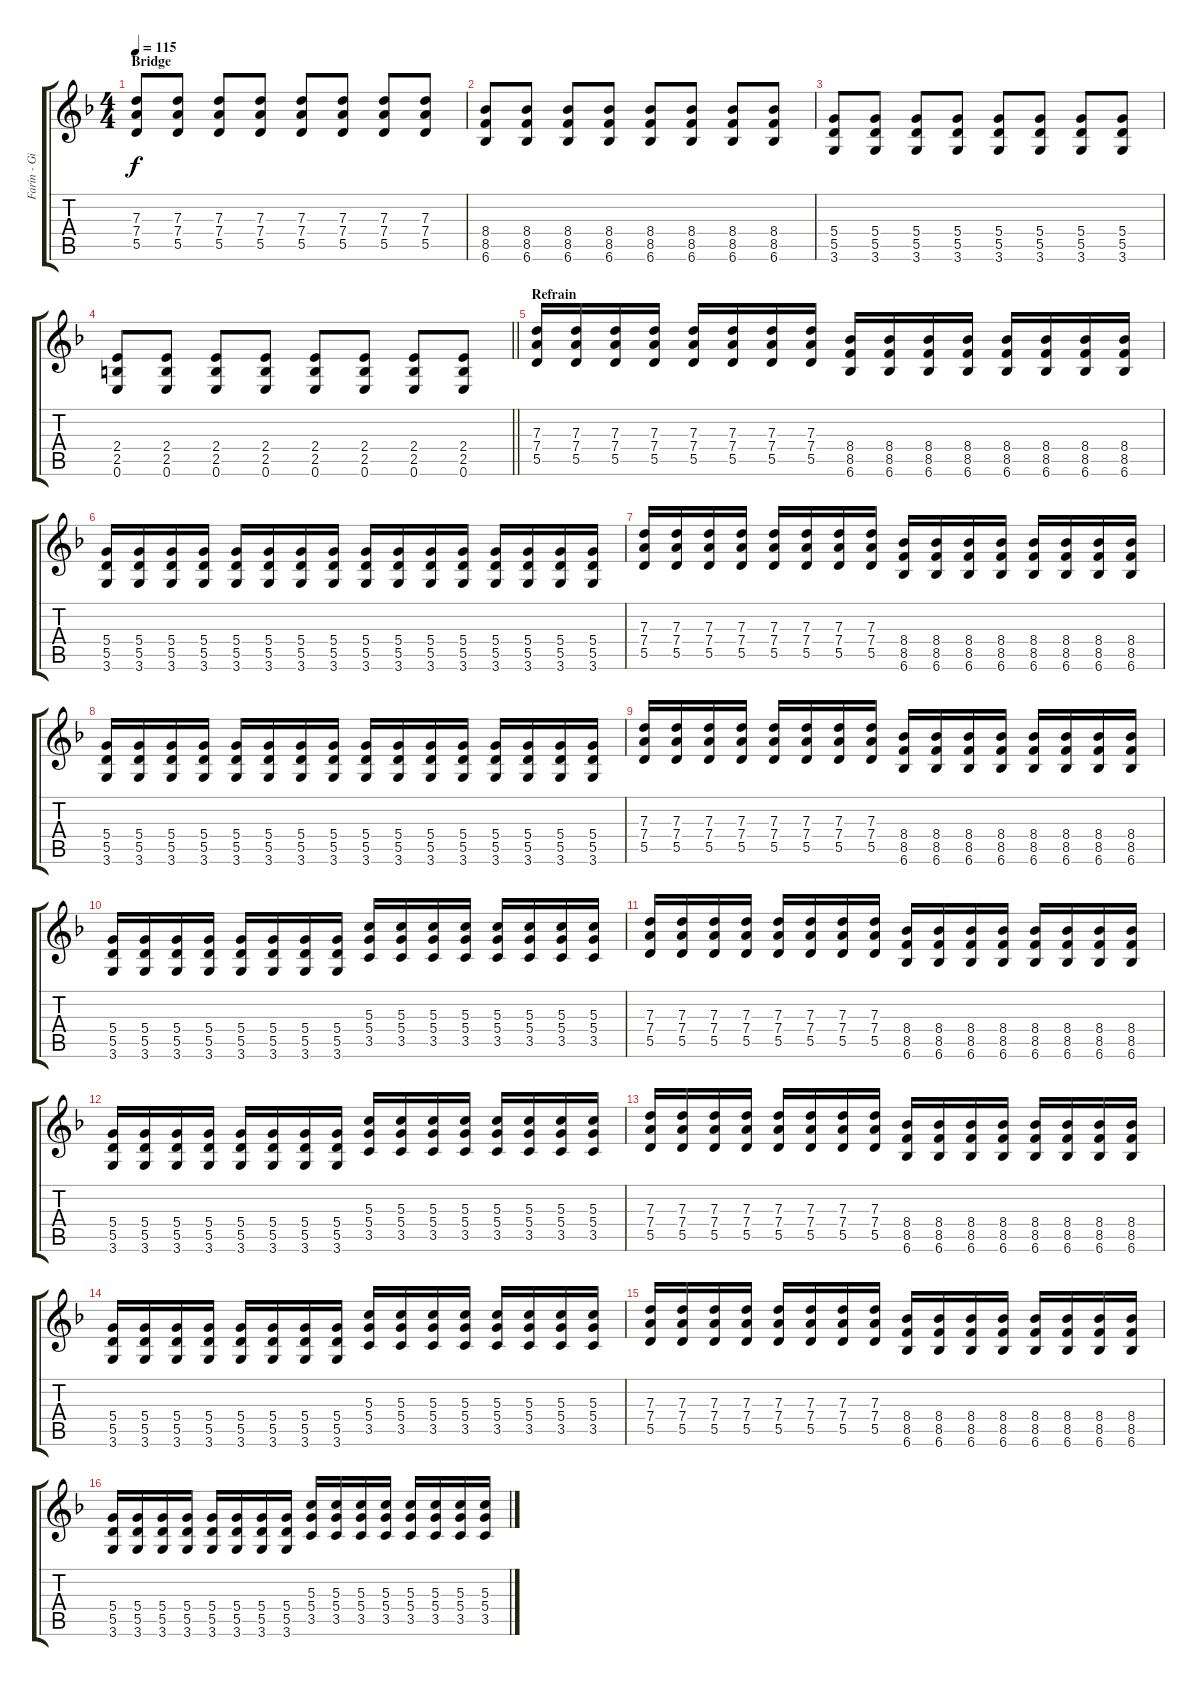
\track ("Farin - Gitarre (Rhythm)" "Farin - Gi") {instrument distortionguitar}
\staff {score tabs}
\tuning (E4 B3 G3 D3 A2 E2) {hide}
\ts (4 4)
\section ("" "Bridge")
\tempo 115
\clef g2
\ks f
(7.3 7.4 5.5).8{dy f} (7.3 7.4 5.5).8 (7.3 7.4 5.5).8 (7.3 7.4 5.5).8 (7.3 7.4 5.5).8 (7.3 7.4 5.5).8 (7.3 7.4 5.5).8 (7.3 7.4 5.5).8 |
(8.4 8.5 6.6).8 (8.4 8.5 6.6).8 (8.4 8.5 6.6).8 (8.4 8.5 6.6).8 (8.4 8.5 6.6).8 (8.4 8.5 6.6).8 (8.4 8.5 6.6).8 (8.4 8.5 6.6).8 |
(5.4 5.5 3.6).8 (5.4 5.5 3.6).8 (5.4 5.5 3.6).8 (5.4 5.5 3.6).8 (5.4 5.5 3.6).8 (5.4 5.5 3.6).8 (5.4 5.5 3.6).8 (5.4 5.5 3.6).8 |
\barLineRight lightlight
(2.4 2.5 0.6).8 (2.4 2.5 0.6).8 (2.4 2.5 0.6).8 (2.4 2.5 0.6).8 (2.4 2.5 0.6).8 (2.4 2.5 0.6).8 (2.4 2.5 0.6).8 (2.4 2.5 0.6).8 |
\section ("" "Refrain")
(7.3 7.4 5.5).16 (7.3 7.4 5.5).16 (7.3 7.4 5.5).16 (7.3 7.4 5.5).16 (7.3 7.4 5.5).16 (7.3 7.4 5.5).16 (7.3 7.4 5.5).16 (7.3 7.4 5.5).16 (8.4 8.5 6.6).16 (8.4 8.5 6.6).16 (8.4 8.5 6.6).16 (8.4 8.5 6.6).16 (8.4 8.5 6.6).16 (8.4 8.5 6.6).16 (8.4 8.5 6.6).16 (8.4 8.5 6.6).16 |
(5.4 5.5 3.6).16 (5.4 5.5 3.6).16 (5.4 5.5 3.6).16 (5.4 5.5 3.6).16 (5.4 5.5 3.6).16 (5.4 5.5 3.6).16 (5.4 5.5 3.6).16 (5.4 5.5 3.6).16 (5.4 5.5 3.6).16 (5.4 5.5 3.6).16 (5.4 5.5 3.6).16 (5.4 5.5 3.6).16 (5.4 5.5 3.6).16 (5.4 5.5 3.6).16 (5.4 5.5 3.6).16 (5.4 5.5 3.6).16 |
(7.3 7.4 5.5).16 (7.3 7.4 5.5).16 (7.3 7.4 5.5).16 (7.3 7.4 5.5).16 (7.3 7.4 5.5).16 (7.3 7.4 5.5).16 (7.3 7.4 5.5).16 (7.3 7.4 5.5).16 (8.4 8.5 6.6).16 (8.4 8.5 6.6).16 (8.4 8.5 6.6).16 (8.4 8.5 6.6).16 (8.4 8.5 6.6).16 (8.4 8.5 6.6).16 (8.4 8.5 6.6).16 (8.4 8.5 6.6).16 |
(5.4 5.5 3.6).16 (5.4 5.5 3.6).16 (5.4 5.5 3.6).16 (5.4 5.5 3.6).16 (5.4 5.5 3.6).16 (5.4 5.5 3.6).16 (5.4 5.5 3.6).16 (5.4 5.5 3.6).16 (5.4 5.5 3.6).16 (5.4 5.5 3.6).16 (5.4 5.5 3.6).16 (5.4 5.5 3.6).16 (5.4 5.5 3.6).16 (5.4 5.5 3.6).16 (5.4 5.5 3.6).16 (5.4 5.5 3.6).16 |
(7.3 7.4 5.5).16 (7.3 7.4 5.5).16 (7.3 7.4 5.5).16 (7.3 7.4 5.5).16 (7.3 7.4 5.5).16 (7.3 7.4 5.5).16 (7.3 7.4 5.5).16 (7.3 7.4 5.5).16 (8.4 8.5 6.6).16 (8.4 8.5 6.6).16 (8.4 8.5 6.6).16 (8.4 8.5 6.6).16 (8.4 8.5 6.6).16 (8.4 8.5 6.6).16 (8.4 8.5 6.6).16 (8.4 8.5 6.6).16 |
(5.4 5.5 3.6).16 (5.4 5.5 3.6).16 (5.4 5.5 3.6).16 (5.4 5.5 3.6).16 (5.4 5.5 3.6).16 (5.4 5.5 3.6).16 (5.4 5.5 3.6).16 (5.4 5.5 3.6).16 (5.3 5.4 3.5).16 (5.3 5.4 3.5).16 (5.3 5.4 3.5).16 (5.3 5.4 3.5).16 (5.3 5.4 3.5).16 (5.3 5.4 3.5).16 (5.3 5.4 3.5).16 (5.3 5.4 3.5).16 |
(7.3 7.4 5.5).16 (7.3 7.4 5.5).16 (7.3 7.4 5.5).16 (7.3 7.4 5.5).16 (7.3 7.4 5.5).16 (7.3 7.4 5.5).16 (7.3 7.4 5.5).16 (7.3 7.4 5.5).16 (8.4 8.5 6.6).16 (8.4 8.5 6.6).16 (8.4 8.5 6.6).16 (8.4 8.5 6.6).16 (8.4 8.5 6.6).16 (8.4 8.5 6.6).16 (8.4 8.5 6.6).16 (8.4 8.5 6.6).16 |
(5.4 5.5 3.6).16 (5.4 5.5 3.6).16 (5.4 5.5 3.6).16 (5.4 5.5 3.6).16 (5.4 5.5 3.6).16 (5.4 5.5 3.6).16 (5.4 5.5 3.6).16 (5.4 5.5 3.6).16 (5.3 5.4 3.5).16 (5.3 5.4 3.5).16 (5.3 5.4 3.5).16 (5.3 5.4 3.5).16 (5.3 5.4 3.5).16 (5.3 5.4 3.5).16 (5.3 5.4 3.5).16 (5.3 5.4 3.5).16 |
(7.3 7.4 5.5).16 (7.3 7.4 5.5).16 (7.3 7.4 5.5).16 (7.3 7.4 5.5).16 (7.3 7.4 5.5).16 (7.3 7.4 5.5).16 (7.3 7.4 5.5).16 (7.3 7.4 5.5).16 (8.4 8.5 6.6).16 (8.4 8.5 6.6).16 (8.4 8.5 6.6).16 (8.4 8.5 6.6).16 (8.4 8.5 6.6).16 (8.4 8.5 6.6).16 (8.4 8.5 6.6).16 (8.4 8.5 6.6).16 |
(5.4 5.5 3.6).16 (5.4 5.5 3.6).16 (5.4 5.5 3.6).16 (5.4 5.5 3.6).16 (5.4 5.5 3.6).16 (5.4 5.5 3.6).16 (5.4 5.5 3.6).16 (5.4 5.5 3.6).16 (5.3 5.4 3.5).16 (5.3 5.4 3.5).16 (5.3 5.4 3.5).16 (5.3 5.4 3.5).16 (5.3 5.4 3.5).16 (5.3 5.4 3.5).16 (5.3 5.4 3.5).16 (5.3 5.4 3.5).16 |
(7.3 7.4 5.5).16 (7.3 7.4 5.5).16 (7.3 7.4 5.5).16 (7.3 7.4 5.5).16 (7.3 7.4 5.5).16 (7.3 7.4 5.5).16 (7.3 7.4 5.5).16 (7.3 7.4 5.5).16 (8.4 8.5 6.6).16 (8.4 8.5 6.6).16 (8.4 8.5 6.6).16 (8.4 8.5 6.6).16 (8.4 8.5 6.6).16 (8.4 8.5 6.6).16 (8.4 8.5 6.6).16 (8.4 8.5 6.6).16 |
(5.4 5.5 3.6).16 (5.4 5.5 3.6).16 (5.4 5.5 3.6).16 (5.4 5.5 3.6).16 (5.4 5.5 3.6).16 (5.4 5.5 3.6).16 (5.4 5.5 3.6).16 (5.4 5.5 3.6).16 (5.3 5.4 3.5).16 (5.3 5.4 3.5).16 (5.3 5.4 3.5).16 (5.3 5.4 3.5).16 (5.3 5.4 3.5).16 (5.3 5.4 3.5).16 (5.3 5.4 3.5).16 (5.3 5.4 3.5).16
